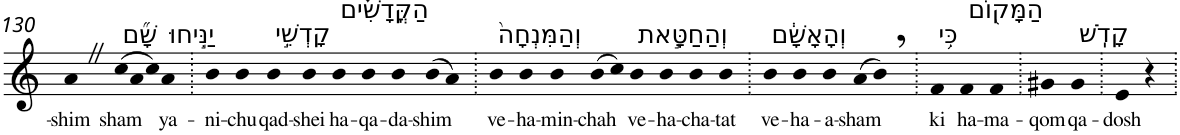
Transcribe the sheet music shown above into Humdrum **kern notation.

**kern	**text
*part1	*part1
*staff1	*staff1
*I"Piano	*
*I'Pno	*
!!LO:PB:g=z
*clefG2	*
*k[]	*
=130	=130
!	!LO:LY:b
4aZ	-shim
*Xtuplet	*
!LO:TX:a:t=שָׁ֞ם	!
!	!LO:LY:b
(>12cc	sham
12a	.
12cc)	.
!LO:TX:a:t=יַנִּ֣יחוּ	!
!	!LO:LY:b
4a	ya-
=131.	=131.
!	!LO:LY:b
4b	-ni-
!	!LO:LY:b
4b	-chu
!LO:TX:a:t=קָדְשֵׁ֣י	!
!	!LO:LY:b
4b	qad-
!	!LO:LY:b
4b	-shei
!LO:TX:a:t=הַקֳּדָשִׁ֗ים	!
!	!LO:LY:b
4b	ha-
!	!LO:LY:b
4b	-qa-
!	!LO:LY:b
4b	-da-
!	!LO:LY:b
(>8b	-shim
8a)	.
=132.	=132.
!LO:TX:a:t=וְהַמִּנְחָה֙	!
!	!LO:LY:b
4b	ve-
!	!LO:LY:b
4b	-ha-
!	!LO:LY:b
4b	-min-
!	!LO:LY:b
(>8b	-chah
8cc)	.
!LO:TX:a:t=וְהַחַטָּ֣את	!
!	!LO:LY:b
4b	ve-
!	!LO:LY:b
4b	-ha-
!	!LO:LY:b
4b	-cha-
!	!LO:LY:b
4b	-tat
=133.	=133.
!LO:TX:a:t=וְהָאָשָׁ֔ם	!
!	!LO:LY:b
4b	ve-
!	!LO:LY:b
4b	-ha-
!	!LO:LY:b
4b	-a-
!	!LO:LY:b
(>8a	-sham
8b,)	.
=134.	=134.
!LO:TX:a:t=כִּ֥י	!
!	!LO:LY:b
4f	ki
!LO:TX:a:t=הַמָּק֖וֹם	!
!	!LO:LY:b
4f	ha-
!	!LO:LY:b
4f	-ma-
=135.	=135.
!	!LO:LY:b
4g#X	-qom
!LO:TX:a:t=קָדֹֽשׁ	!
!	!LO:LY:b
4g#	qa-
=136.	=136.
!	!LO:LY:b
4e	-dosh
4r	.
=.	=.
*-	*-
